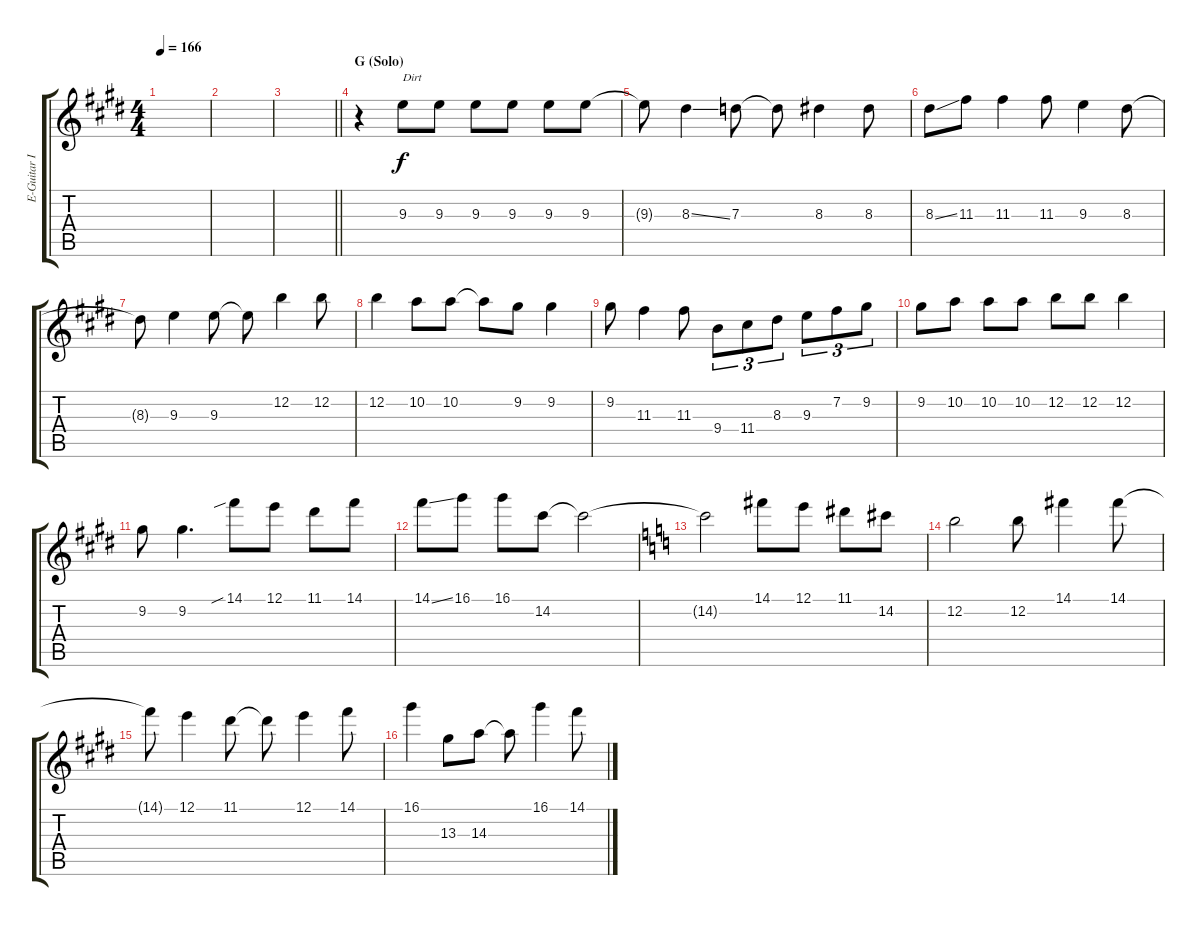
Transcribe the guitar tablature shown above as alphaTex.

\track ("E-Guitar II (Solo)" "E-Guitar I") {instrument electricguitarjazz}
\staff {score tabs}
\tuning (E4 B3 G3 D3 A2 E2) {hide}
\ts (4 4)
\tempo 166
\clef g2
\ks e
|
|
\barLineRight lightlight
|
\section ("" "G (Solo)")
r.4 9.3.8{txt "Dirt" volume 16 balance 8 instrument electricguitarjazz} 9.3.8 9.3.8 9.3.8 9.3.8 9.3.8 |
9.3{t}.8 8.3{ss}.4 7.3.8 7.3{t}.8 8.3.4 8.3.8 |
8.3{ss}.8 11.3.8 11.3.4 11.3.8 9.3.4 8.3.8 |
8.3{t}.8 9.3.4 9.3.8 9.3{t}.8 12.2.4 12.2.8 |
12.2.4 10.2.8 10.2.8 10.2{t}.8 9.2.8 9.2.4 |
9.2.8 11.3.4 11.3.8 9.4.8{tu (3 2)} 11.4.8{tu (3 2)} 8.3.8{tu (3 2)} 9.3.8{tu (3 2)} 7.2.8{tu (3 2)} 9.2.8{tu (3 2)} |
9.2.8 10.2.8 10.2.8 10.2.8 12.2.8 12.2.8 12.2.4 |
9.2.8 9.2.4{d} 14.1{sib}.8 12.1.8 11.1.8 14.1.8 |
14.1{ss}.8 16.1.8 16.1.8 14.2.8 14.2{t}.2 |
\ks c
14.2{t}.2 14.1.8 12.1.8 11.1.8 14.2.8 |
12.2.2 12.2.8 14.1.4 14.1.8 |
\ks e
14.1{t}.8 12.1.4 11.1.8 11.1{t}.8 12.1.4 14.1.8 |
16.1.4 13.3.8 14.3.8 14.3{t}.8 16.1.4 14.1.8
